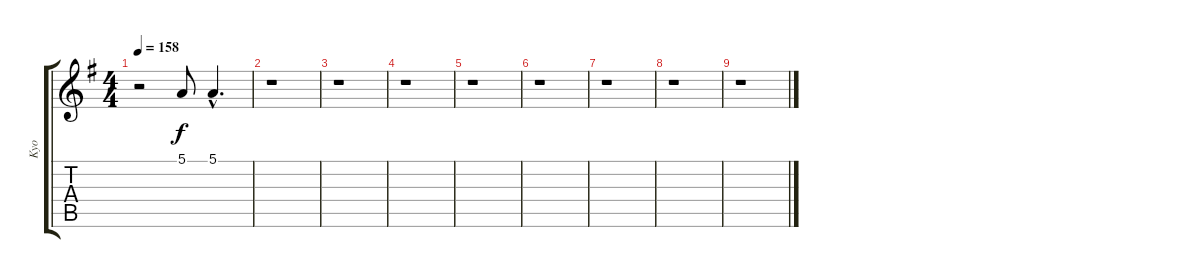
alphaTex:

\track ("Kyo" "Kyo") {instrument sopranosax}
\staff {score tabs}
\tuning (E4 B3 G3 D3 A2 E2) {hide}
\ts (4 4)
\tempo 158
\clef g2
\ks g
r.2{dy f} 5.1.8 5.1{hac}.4{d} |
r.1 |
r.1 |
r.1 |
r.1 |
r.1 |
r.1 |
r.1 |
r.1
